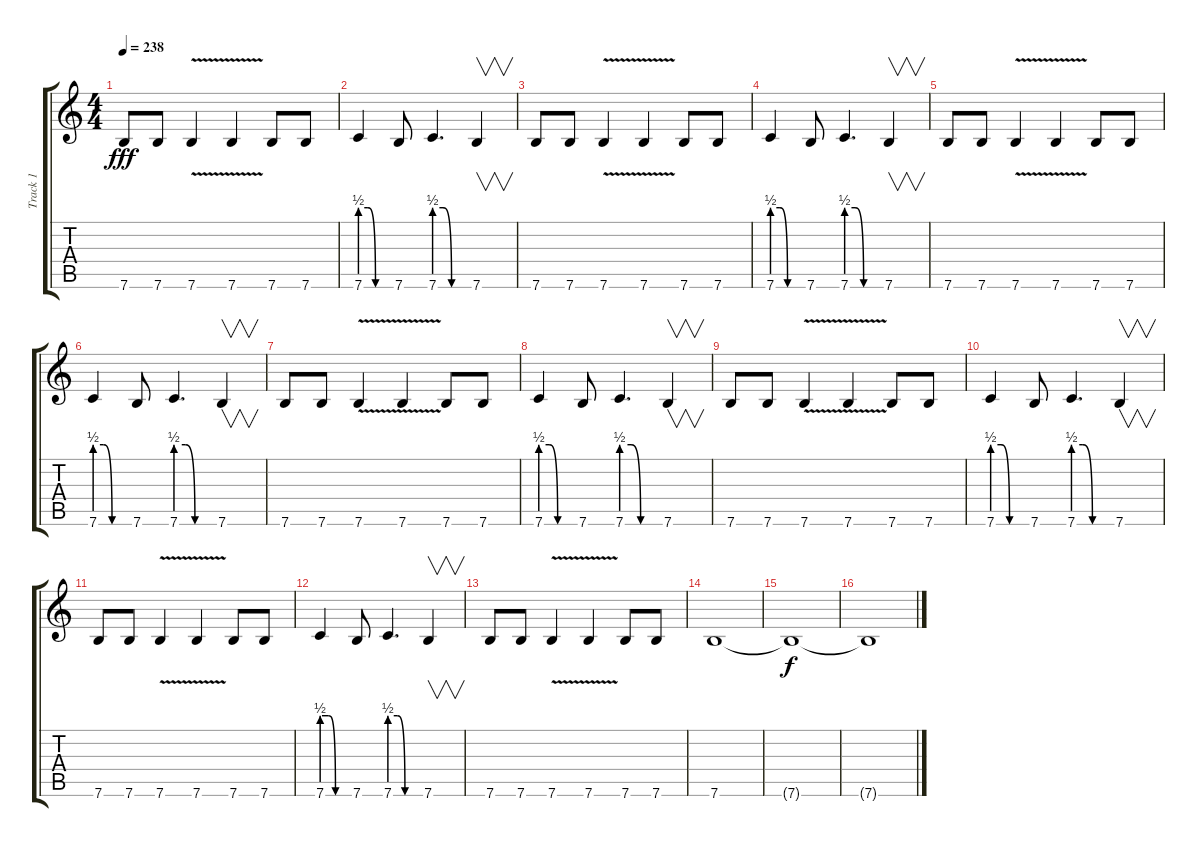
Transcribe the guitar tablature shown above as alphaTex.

\track ("Track 1" "Track 1") {instrument overdrivenguitar}
\staff {score tabs}
\tuning (E4 B3 G3 D3 A2 E2) {hide}
\ts (4 4)
\tempo 238
\clef g2
\ks c
7.6.8{dy fff} 7.6.8 7.6{v}.4 7.6{v}.4 7.6.8 7.6.8 |
7.6{be (custom 0 2 15 2 30 0 60 0)}.4 7.6.8 7.6{be (custom 0 2 15 2 30 0 60 0)}.4{d} 7.6.4{v} |
7.6.8 7.6.8 7.6{v}.4 7.6{v}.4 7.6.8 7.6.8 |
7.6{be (custom 0 2 15 2 30 0 60 0)}.4 7.6.8 7.6{be (custom 0 2 15 2 30 0 60 0)}.4{d} 7.6.4{v} |
7.6.8 7.6.8 7.6{v}.4 7.6{v}.4 7.6.8 7.6.8 |
7.6{be (custom 0 2 15 2 30 0 60 0)}.4 7.6.8 7.6{be (custom 0 2 15 2 30 0 60 0)}.4{d} 7.6.4{v} |
7.6.8 7.6.8 7.6{v}.4 7.6{v}.4 7.6.8 7.6.8 |
7.6{be (custom 0 2 15 2 30 0 60 0)}.4 7.6.8 7.6{be (custom 0 2 15 2 30 0 60 0)}.4{d} 7.6.4{v} |
7.6.8 7.6.8 7.6{v}.4 7.6{v}.4 7.6.8 7.6.8 |
7.6{be (custom 0 2 15 2 30 0 60 0)}.4 7.6.8 7.6{be (custom 0 2 15 2 30 0 60 0)}.4{d} 7.6.4{v} |
7.6.8 7.6.8 7.6{v}.4 7.6{v}.4 7.6.8 7.6.8 |
7.6{be (custom 0 2 15 2 30 0 60 0)}.4 7.6.8 7.6{be (custom 0 2 15 2 30 0 60 0)}.4{d} 7.6.4{v} |
7.6.8 7.6.8 7.6{v}.4 7.6{v}.4 7.6.8 7.6.8 |
7.6.1 |
7.6{t}.1{dy f} |
7.6{t}.1
